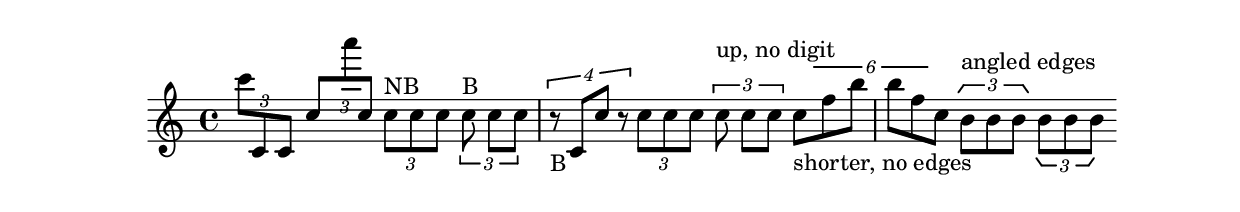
#(ly:set-option 'old-relative)
\header {
texidoc = "Tuplet bracket formatting supports numerous options:
NB should have no bracket, B should have bracket.
"
}
 

\version "1.9.0"


\score { 
    \context Voice \notes\relative c'' {

 	\times 2/3 { c'8 c,, c }
 	\times 2/3 { c'8 c'' c,, }

	
 	\times 2/3 {  c8-[^"NB" c c]  }
	
 	\times 2/3 { c8^"B"  c-[ c]  }
 	\times 2/4 { r8_"B"  c,-[ c'] r8 }
	
 	\property Voice.TupletBracket \override #'bracket-visibility = #'if-no-beam  
 	\times 2/3 {  c8-[ c c]  }
	
	\property Voice.TupletBracket \override #'direction = #1
 	\property Voice.TupletBracket \override #'number-visibility = ##f
 	\times 2/3 { c8^""^""^"up, no digit"  c-[ c]  }
 	\property Voice.TupletBracket \revert #'number-visibility

	\property Voice.TupletBracket \override #'bracket-visibility = ##t
	\property Voice.TupletBracket \override #'edge-height = #'(0.0 . 0.0)
	\property Voice.TupletBracket \override #'shorten-pair = #'(2.0 . 2.0)
	\times 4/6 { c_"shorter, no edges" f b  b f c}	
	\property Voice.TupletBracket \revert #'edge-height
	\property Voice.TupletBracket \revert #'shorten-pair
    	\property Voice.TupletBracket \override #'bracket-flare = #'(0.5 . 0.5)
	\times 2/3 { b^""^""^"angled edges" b b }
 	\property Voice.TupletBracket \revert #'direction
	\times 2/3 { b b b }

    }
}

